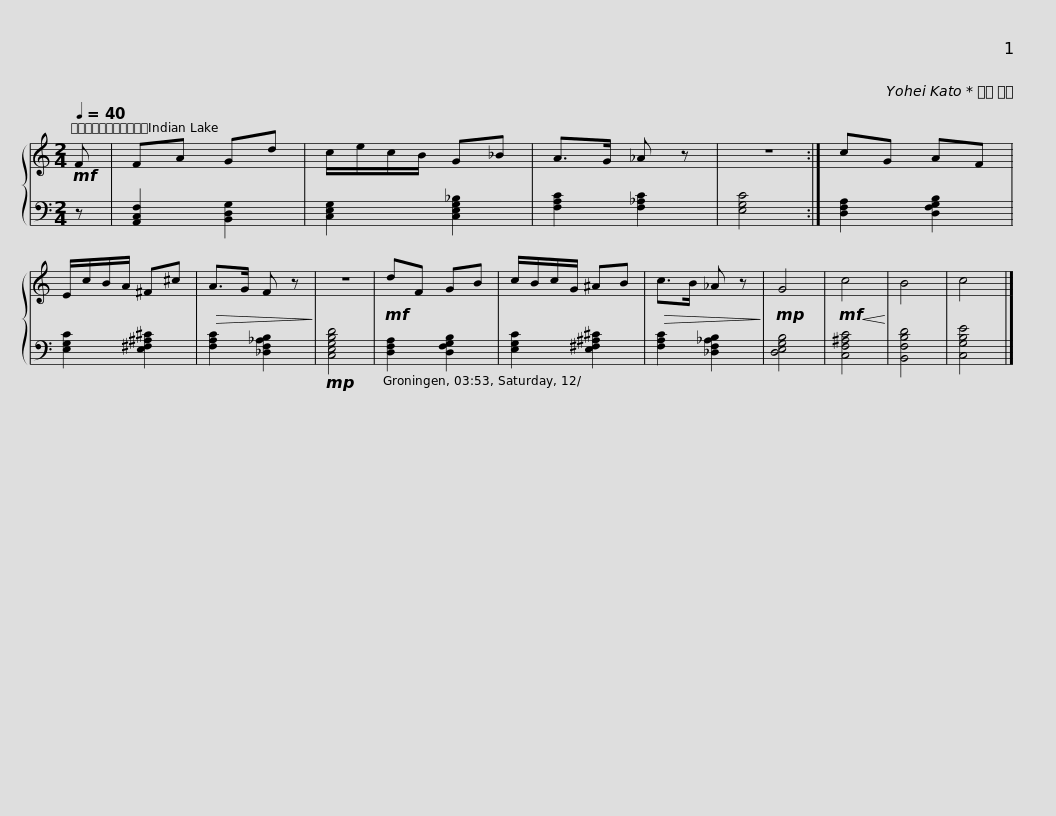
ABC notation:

X:1
%%score { 1 | 2 }
L:1/8
Q:1/4=40
M:2/4
I:linebreak $
K:C
V:1 treble
V:2 bass
V:1
!mf! F | FA Gd | c/e/c/B/ G_B | A>G _A z | z4 :| %5
 cG AF | E/c/B/A/ ^F^c |!>(! A>G F z!>)! | z4 |$!mf! dF GB | %10
 c/B/c/G/ ^AB |!>(! c>B _A z!>)! |!mp! G4 |!mf!!<(! c4!<)! | B4 | %15
 c4 |] %16
V:2
 z | [A,,C,F,]2 [B,,D,G,]2 | [C,E,G,]2 [C,E,G,_B,]2 | [F,A,C]2 [F,_A,C]2 | [E,G,C]4 :| %5
 [D,F,A,]2 [D,F,G,B,]2 | [E,G,C]2 [E,^F,^A,^C]2 | [F,A,C]2 [_D,F,_A,B,]2 |!mp! [C,E,G,B,D]4 |$ [D,F,A,]2 [D,F,G,B,]2 | %10
 [E,G,C]2 [E,^F,^A,^C]2 | [F,A,C]2 [_D,F,_A,B,]2 | [D,E,G,B,]4 | [C,F,^A,C]4 | [B,,F,B,D]4 | %15
 [C,G,B,E]4 |] %16
